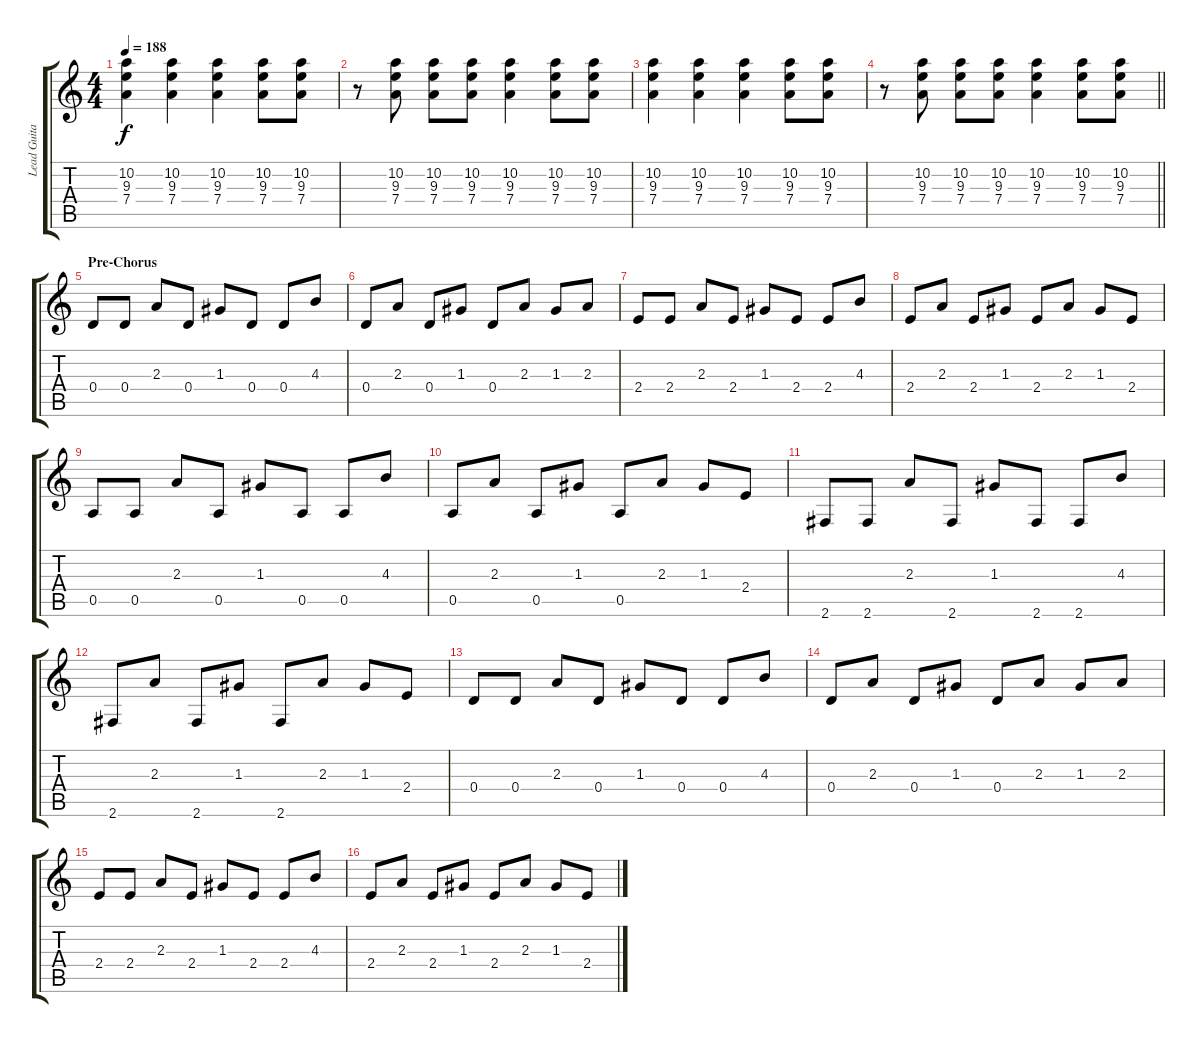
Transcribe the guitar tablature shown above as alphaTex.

\track ("Lead Guitar" "Lead Guita") {instrument distortionguitar}
\staff {score tabs}
\tuning (E4 B3 G3 D3 A2 E2) {hide}
\ts (4 4)
\tempo 188
\clef g2
\ks c
(10.2 9.3 7.4).4{dy f} (10.2 9.3 7.4).4 (10.2 9.3 7.4).4 (10.2 9.3 7.4).8 (10.2 9.3 7.4).8 |
r.8 (10.2 9.3 7.4).8 (10.2 9.3 7.4).8 (10.2 9.3 7.4).8 (10.2 9.3 7.4).4 (10.2 9.3 7.4).8 (10.2 9.3 7.4).8 |
(10.2 9.3 7.4).4 (10.2 9.3 7.4).4 (10.2 9.3 7.4).4 (10.2 9.3 7.4).8 (10.2 9.3 7.4).8 |
\barLineRight lightlight
r.8 (10.2 9.3 7.4).8 (10.2 9.3 7.4).8 (10.2 9.3 7.4).8 (10.2 9.3 7.4).4 (10.2 9.3 7.4).8 (10.2 9.3 7.4).8 |
\section ("" "Pre-Chorus")
0.4.8{volume 13 instrument distortionguitar} 0.4.8 2.3.8 0.4.8 1.3.8 0.4.8 0.4.8 4.3.8 |
0.4.8 2.3.8 0.4.8 1.3.8 0.4.8 2.3.8 1.3.8 2.3.8 |
2.4.8 2.4.8 2.3.8 2.4.8 1.3.8 2.4.8 2.4.8 4.3.8 |
2.4.8 2.3.8 2.4.8 1.3.8 2.4.8 2.3.8 1.3.8 2.4.8 |
0.5.8 0.5.8 2.3.8 0.5.8 1.3.8 0.5.8 0.5.8 4.3.8 |
0.5.8 2.3.8 0.5.8 1.3.8 0.5.8 2.3.8 1.3.8 2.4.8 |
2.6.8 2.6.8 2.3.8 2.6.8 1.3.8 2.6.8 2.6.8 4.3.8 |
2.6.8 2.3.8 2.6.8 1.3.8 2.6.8 2.3.8 1.3.8 2.4.8 |
0.4.8 0.4.8 2.3.8 0.4.8 1.3.8 0.4.8 0.4.8 4.3.8 |
0.4.8 2.3.8 0.4.8 1.3.8 0.4.8 2.3.8 1.3.8 2.3.8 |
2.4.8 2.4.8 2.3.8 2.4.8 1.3.8 2.4.8 2.4.8 4.3.8 |
2.4.8 2.3.8 2.4.8 1.3.8 2.4.8 2.3.8 1.3.8 2.4.8
